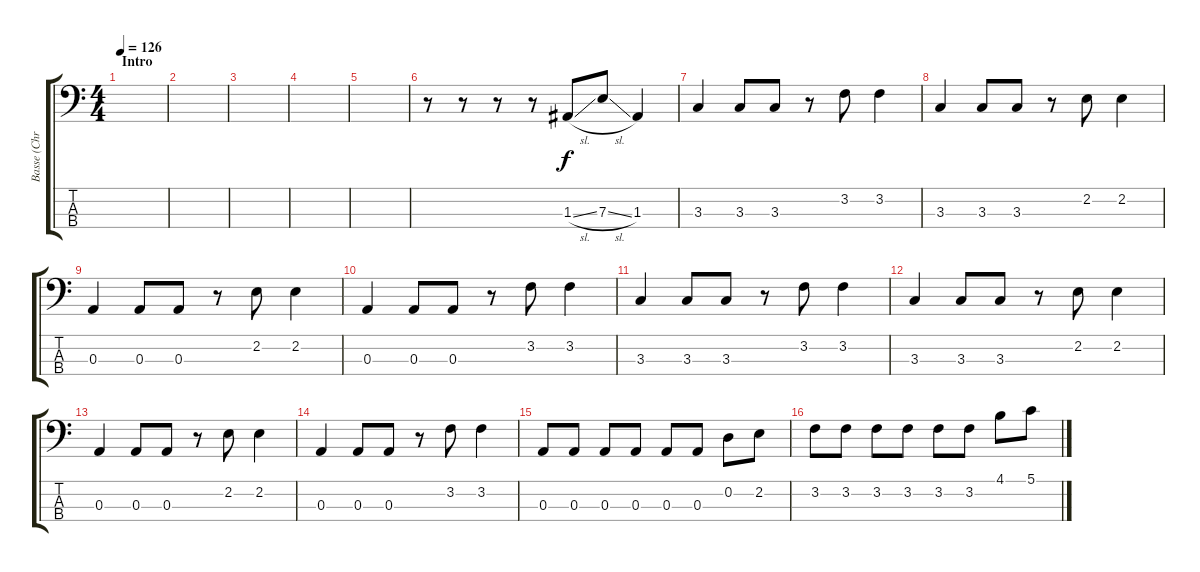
\track ("Basse (Chris)" "Basse (Chr") {instrument electricbassfinger}
\staff {score tabs}
\tuning (G2 D2 A1 E1) {hide}
\ts (4 4)
\section ("" "Intro")
\tempo 126
\clef f4
\ks c
|
|
|
|
|
r.8 r.8 r.8 r.8 1.3{sl}.8 7.3{sl}.8 1.3.4 |
3.3.4 3.3.8 3.3.8 r.8 3.2.8 3.2.4 |
3.3.4 3.3.8 3.3.8 r.8 2.2.8 2.2.4 |
0.3.4 0.3.8 0.3.8 r.8 2.2.8 2.2.4 |
0.3.4 0.3.8 0.3.8 r.8 3.2.8 3.2.4 |
3.3.4 3.3.8 3.3.8 r.8 3.2.8 3.2.4 |
3.3.4 3.3.8 3.3.8 r.8 2.2.8 2.2.4 |
0.3.4 0.3.8 0.3.8 r.8 2.2.8 2.2.4 |
0.3.4 0.3.8 0.3.8 r.8 3.2.8 3.2.4 |
0.3.8 0.3.8 0.3.8 0.3.8 0.3.8 0.3.8 0.2.8 2.2.8 |
3.2.8 3.2.8 3.2.8 3.2.8 3.2.8 3.2.8 4.1.8 5.1.8
